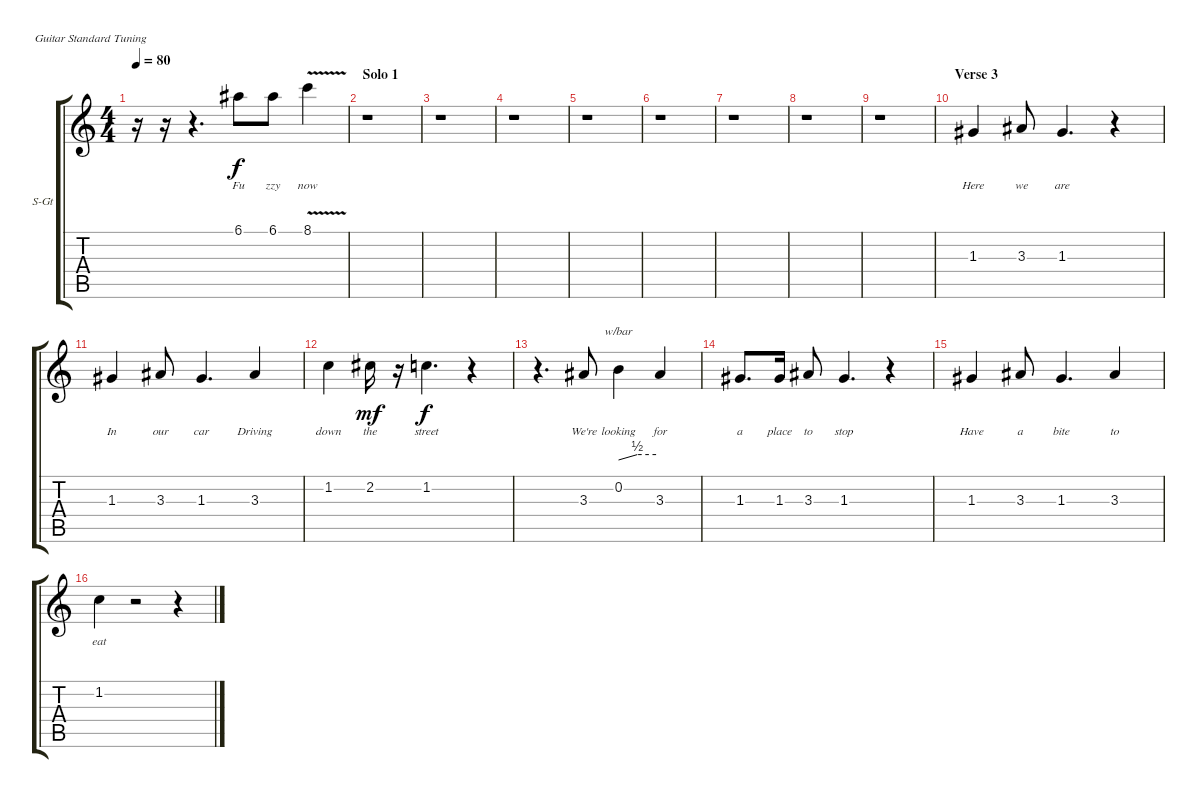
\bracketExtendMode groupsimilarinstruments
\firstSystemTrackNameOrientation horizontal
\otherSystemsTrackNameOrientation horizontal
\chordDiagramsInScore
\track ("Voice" "S-Gt") {instrument bassoon}
\staff {score tabs}
\tuning (E4 B3 G3 D3 A2 E2)
\displaytranspose 12
\ts (4 4)
\tempo 80
\clef g2
\ks c
r.16{dy f} r.16 r.4{d} 6.1.8{lyrics (0 "Fu") lyrics (1 "") lyrics (2 "") lyrics (3 "") lyrics (4 "")} 6.1.8{lyrics (0 "zzy") lyrics (1 "") lyrics (2 "") lyrics (3 "") lyrics (4 "")} 8.1{v}.4{lyrics (0 "now") lyrics (1 "") lyrics (2 "") lyrics (3 "") lyrics (4 "")} |
\section ("" "Solo 1")
r.1 |
r.1 |
r.1 |
r.1 |
r.1 |
r.1 |
r.1 |
r.1 |
\section ("" "Verse 3")
1.3.4{lyrics (0 "Here") lyrics (1 "") lyrics (2 "") lyrics (3 "") lyrics (4 "")} 3.3.8{lyrics (0 "we") lyrics (1 "") lyrics (2 "") lyrics (3 "") lyrics (4 "")} 1.3.4{d lyrics (0 "are") lyrics (1 "") lyrics (2 "") lyrics (3 "") lyrics (4 "")} r.4 |
1.3.4{lyrics (0 "In") lyrics (1 "") lyrics (2 "") lyrics (3 "") lyrics (4 "")} 3.3.8{lyrics (0 "our") lyrics (1 "") lyrics (2 "") lyrics (3 "") lyrics (4 "")} 1.3.4{d lyrics (0 "car") lyrics (1 "") lyrics (2 "") lyrics (3 "") lyrics (4 "")} 3.3.4{lyrics (0 "Driving") lyrics (1 "") lyrics (2 "") lyrics (3 "") lyrics (4 "")} |
1.2.4{lyrics (0 "down") lyrics (1 "") lyrics (2 "") lyrics (3 "") lyrics (4 "")} 2.2.16{lyrics (0 "the") lyrics (1 "") lyrics (2 "") lyrics (3 "") lyrics (4 "") dy mf} r.16 1.2.4{d lyrics (0 "street") lyrics (1 "") lyrics (2 "") lyrics (3 "") lyrics (4 "") dy f} r.4 |
r.4{d} 3.3.8{lyrics (0 "We're") lyrics (1 "") lyrics (2 "") lyrics (3 "") lyrics (4 "")} 0.2.4{tbe (custom default 0 0 30 2 60 2) lyrics (0 "looking") lyrics (1 "") lyrics (2 "") lyrics (3 "") lyrics (4 "")} 3.3.4{lyrics (0 "for") lyrics (1 "") lyrics (2 "") lyrics (3 "") lyrics (4 "")} |
1.3.8{d lyrics (0 "a") lyrics (1 "") lyrics (2 "") lyrics (3 "") lyrics (4 "")} 1.3.16{lyrics (0 "place") lyrics (1 "") lyrics (2 "") lyrics (3 "") lyrics (4 "")} 3.3.8{lyrics (0 "to") lyrics (1 "") lyrics (2 "") lyrics (3 "") lyrics (4 "")} 1.3.4{d lyrics (0 "stop") lyrics (1 "") lyrics (2 "") lyrics (3 "") lyrics (4 "")} r.4 |
1.3.4{lyrics (0 "Have") lyrics (1 "") lyrics (2 "") lyrics (3 "") lyrics (4 "")} 3.3.8{lyrics (0 "a") lyrics (1 "") lyrics (2 "") lyrics (3 "") lyrics (4 "")} 1.3.4{d lyrics (0 "bite") lyrics (1 "") lyrics (2 "") lyrics (3 "") lyrics (4 "")} 3.3.4{lyrics (0 "to") lyrics (1 "") lyrics (2 "") lyrics (3 "") lyrics (4 "")} |
1.2.4{lyrics (0 "eat") lyrics (1 "") lyrics (2 "") lyrics (3 "") lyrics (4 "")} r.2 r.4
